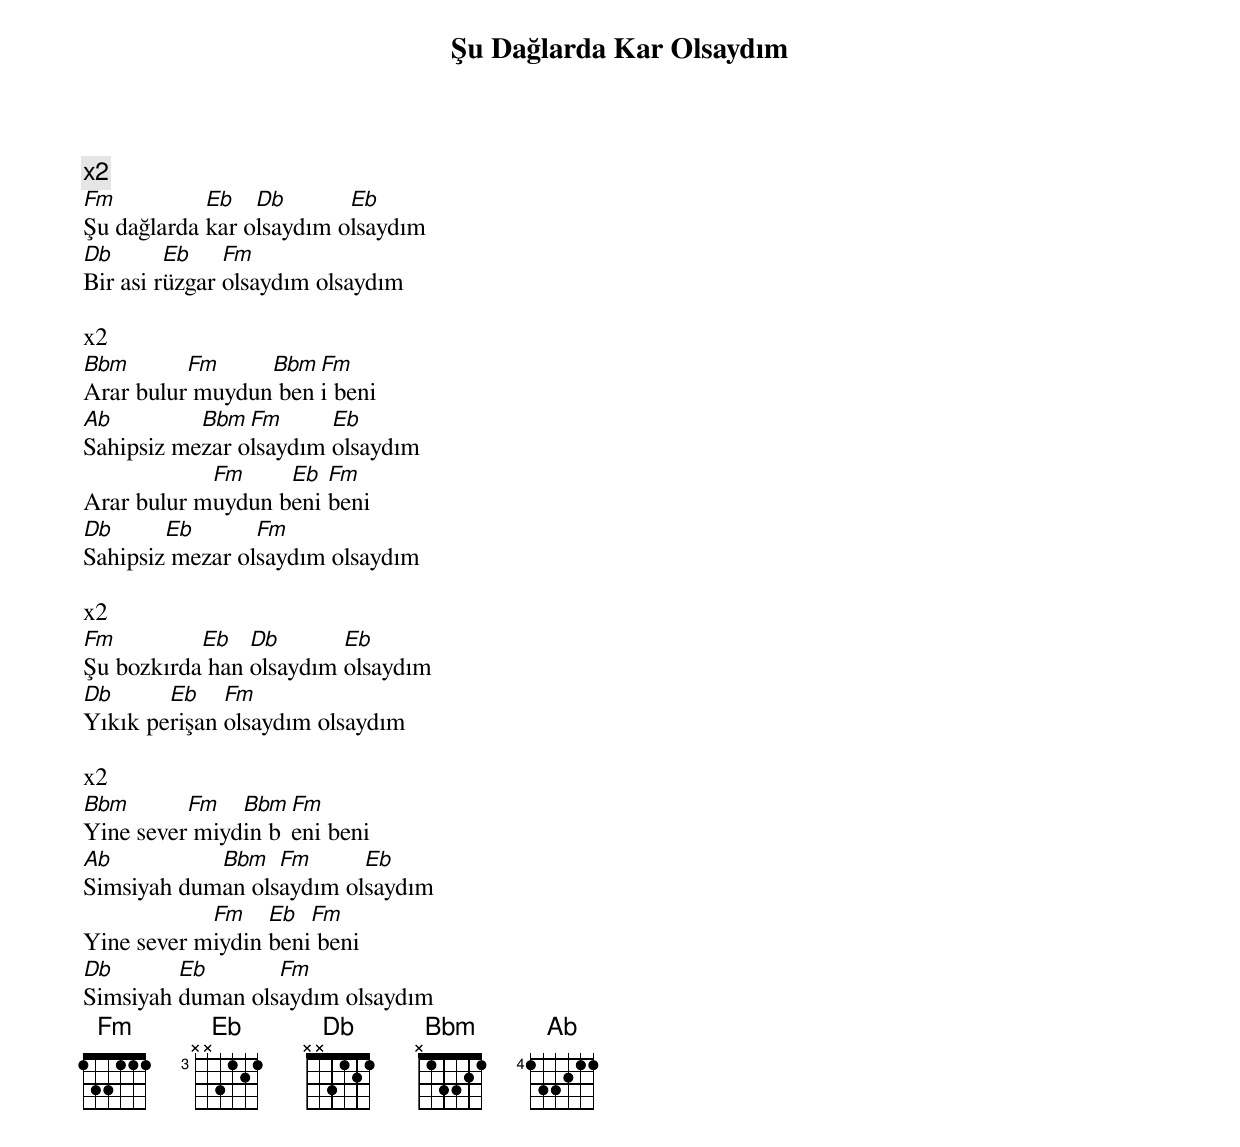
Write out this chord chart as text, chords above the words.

{title: Şu Dağlarda Kar Olsaydım}
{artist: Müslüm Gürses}

x2
Fm          Eb   Db       Eb
Şu dağlarda kar olsaydım olsaydım
Db       Eb    Fm
Bir asi rüzgar olsaydım olsaydım

x2
Bbm       Fm     Bbm Fm
Arar bulur muydun beni beni
Ab         Bbm  Fm      Eb
Sahipsiz mezar olsaydım olsaydım
            Fm     Eb  Fm
Arar bulur muydun beni beni
Db      Eb       Fm
Sahipsiz mezar olsaydım olsaydım

x2
Fm         Eb   Db       Eb
Şu bozkırda han olsaydım olsaydım
Db      Eb    Fm
Yıkık perişan olsaydım olsaydım

x2
Bbm       Fm   Bbm Fm
Yine sever miydin beni beni
Ab          Bbm   Fm      Eb
Simsiyah duman olsaydım olsaydım
            Fm    Eb  Fm
Yine sever miydin beni beni
Db       Eb       Fm
Simsiyah duman olsaydım olsaydım
